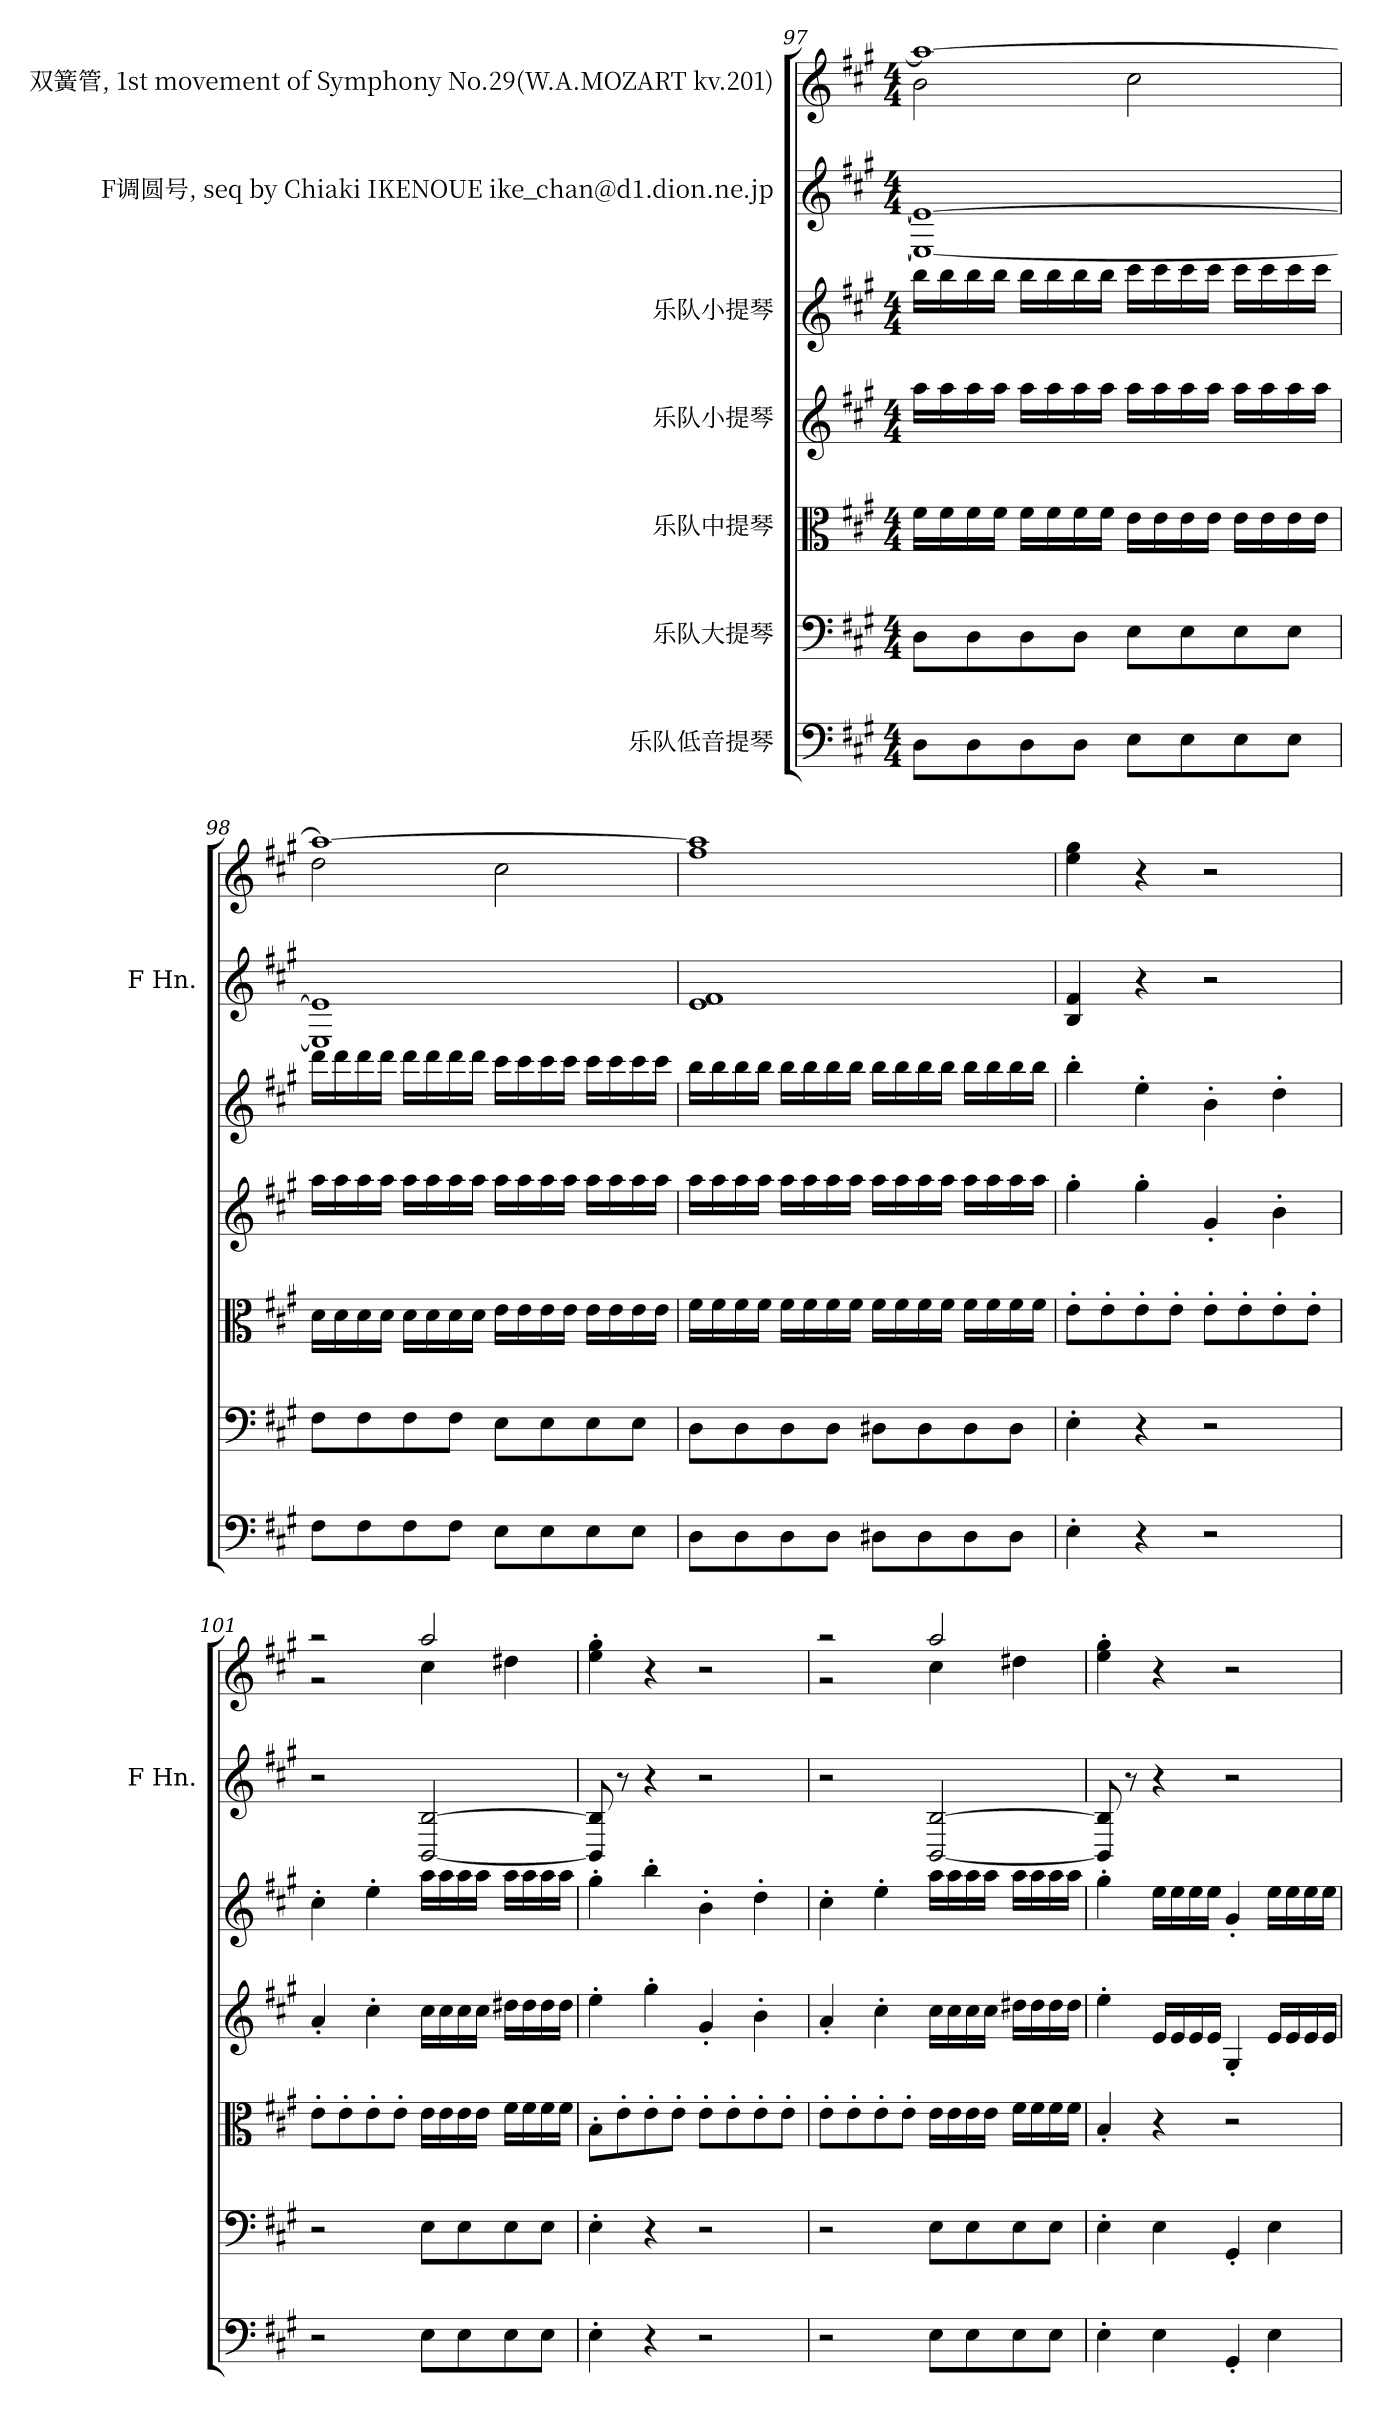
**kern	**kern	**kern	**kern	**kern	**kern	**kern
*part7	*part6	*part5	*part4	*part3	*part2	*part1
*staff7	*staff6	*staff5	*staff4	*staff3	*staff2	*staff1
*I"乐队低音提琴	*I"乐队大提琴	*I"乐队中提琴	*I"乐队小提琴	*I"乐队小提琴	*I"F调圆号, seq by Chiaki IKENOUE ike_chan@d1.dion.ne.jp	*I"双簧管, 1st movement of Symphony No.29(W.A.MOZART kv.201)
*	*	*	*	*	*I'F Hn.	*
!!LO:PB:g=z
*clefF4	*clefF4	*clefC3	*clefG2	*clefG2	*clefG2	*clefG2
*ITrd7c12	*	*	*	*	*ITrd4c7	*
*k[f#c#g#]	*k[f#c#g#]	*k[f#c#g#]	*k[f#c#g#]	*k[f#c#g#]	*k[f#c#]	*k[f#c#g#]
*M4/4	*M4/4	*M4/4	*M4/4	*M4/4	*M4/4	*M4/4
=97	=97	=97	=97	=97	=97	=97
*	*	*	*	*	*	*^
8DD\L	8D\L	16f#\LL	16aa\LL	16bb\LL	1AA_ 1A_	1aa_	2b\
.	.	16f#\	16aa\	16bb\	.	.	.
8DD\	8D\	16f#\	16aa\	16bb\	.	.	.
.	.	16f#\JJ	16aa\JJ	16bb\JJ	.	.	.
8DD\	8D\	16f#\LL	16aa\LL	16bb\LL	.	.	.
.	.	16f#\	16aa\	16bb\	.	.	.
8DD\J	8D\J	16f#\	16aa\	16bb\	.	.	.
.	.	16f#\JJ	16aa\JJ	16bb\JJ	.	.	.
8EE\L	8E\L	16e\LL	16aa\LL	16ccc#\LL	.	.	2cc#\
.	.	16e\	16aa\	16ccc#\	.	.	.
8EE\	8E\	16e\	16aa\	16ccc#\	.	.	.
.	.	16e\JJ	16aa\JJ	16ccc#\JJ	.	.	.
8EE\	8E\	16e\LL	16aa\LL	16ccc#\LL	.	.	.
.	.	16e\	16aa\	16ccc#\	.	.	.
8EE\J	8E\J	16e\	16aa\	16ccc#\	.	.	.
.	.	16e\JJ	16aa\JJ	16ccc#\JJ	.	.	.
!!LO:PB:g=z	!!
=98	=98	=98	=98	=98	=98	=98	=98
8FF#\L	8F#\L	16d\LL	16aa\LL	16ddd\LL	1AA] 1A]	1aa_	2dd\
.	.	16d\	16aa\	16ddd\	.	.	.
8FF#\	8F#\	16d\	16aa\	16ddd\	.	.	.
.	.	16d\JJ	16aa\JJ	16ddd\JJ	.	.	.
8FF#\	8F#\	16d\LL	16aa\LL	16ddd\LL	.	.	.
.	.	16d\	16aa\	16ddd\	.	.	.
8FF#\J	8F#\J	16d\	16aa\	16ddd\	.	.	.
.	.	16d\JJ	16aa\JJ	16ddd\JJ	.	.	.
8EE\L	8E\L	16e\LL	16aa\LL	16ccc#\LL	.	.	2cc#\
.	.	16e\	16aa\	16ccc#\	.	.	.
8EE\	8E\	16e\	16aa\	16ccc#\	.	.	.
.	.	16e\JJ	16aa\JJ	16ccc#\JJ	.	.	.
8EE\	8E\	16e\LL	16aa\LL	16ccc#\LL	.	.	.
.	.	16e\	16aa\	16ccc#\	.	.	.
8EE\J	8E\J	16e\	16aa\	16ccc#\	.	.	.
.	.	16e\JJ	16aa\JJ	16ccc#\JJ	.	.	.
!!LO:PB:g=z	!!
=99	=99	=99	=99	=99	=99	=99	=99
8DD\L	8D\L	16f#\LL	16aa\LL	16bb\LL	1A 1B	1aa]	1ff#
.	.	16f#\	16aa\	16bb\	.	.	.
8DD\	8D\	16f#\	16aa\	16bb\	.	.	.
.	.	16f#\JJ	16aa\JJ	16bb\JJ	.	.	.
8DD\	8D\	16f#\LL	16aa\LL	16bb\LL	.	.	.
.	.	16f#\	16aa\	16bb\	.	.	.
8DD\J	8D\J	16f#\	16aa\	16bb\	.	.	.
.	.	16f#\JJ	16aa\JJ	16bb\JJ	.	.	.
8DD#X\L	8D#X\L	16f#\LL	16aa\LL	16bb\LL	.	.	.
.	.	16f#\	16aa\	16bb\	.	.	.
8DD#\	8D#\	16f#\	16aa\	16bb\	.	.	.
.	.	16f#\JJ	16aa\JJ	16bb\JJ	.	.	.
8DD#\	8D#\	16f#\LL	16aa\LL	16bb\LL	.	.	.
.	.	16f#\	16aa\	16bb\	.	.	.
8DD#\J	8D#\J	16f#\	16aa\	16bb\	.	.	.
.	.	16f#\JJ	16aa\JJ	16bb\JJ	.	.	.
*	*	*	*	*	*	*v	*v
=100	=100	=100	=100	=100	=100	=100
4EE'\	4E'\	8e'\L	4gg#'\	4bb'\	4E/ 4B/	4ee\ 4gg#\
.	.	8e'\	.	.	.	.
4r	4r	8e'\	4gg#'\	4ee'\	4r	4r
.	.	8e'\J	.	.	.	.
2r	2r	8e'\L	4g#'/	4b'\	2r	2r
.	.	8e'\	.	.	.	.
.	.	8e'\	4b'\	4dd'\	.	.
.	.	8e'\J	.	.	.	.
!!LO:PB:g=z
=101	=101	=101	=101	=101	=101	=101
*	*	*	*	*	*	*^
2r	2r	8e'\L	4a'/	4cc#'\	2r	2r	2r
.	.	8e'\	.	.	.	.	.
.	.	8e'\	4cc#'\	4ee'\	.	.	.
.	.	8e'\J	.	.	.	.	.
8EE\L	8E\L	16e\LL	16cc#\LL	16aa\LL	[2EE/ [2E/	2aa/	4cc#\
.	.	16e\	16cc#\	16aa\	.	.	.
8EE\	8E\	16e\	16cc#\	16aa\	.	.	.
.	.	16e\JJ	16cc#\JJ	16aa\JJ	.	.	.
8EE\	8E\	16f#\LL	16dd#X\LL	16aa\LL	.	.	4dd#X\
.	.	16f#\	16dd#\	16aa\	.	.	.
8EE\J	8E\J	16f#\	16dd#\	16aa\	.	.	.
.	.	16f#\JJ	16dd#\JJ	16aa\JJ	.	.	.
*	*	*	*	*	*	*v	*v
=102	=102	=102	=102	=102	=102	=102
4EE'\	4E'\	8B'\L	4ee'\	4gg#'\	8EE/] 8E/]	4ee\' 4gg#\'
.	.	8e'\	.	.	8r	.
4r	4r	8e'\	4gg#'\	4bb'\	4r	4r
.	.	8e'\J	.	.	.	.
2r	2r	8e'\L	4g#'/	4b'\	2r	2r
.	.	8e'\	.	.	.	.
.	.	8e'\	4b'\	4dd'\	.	.
.	.	8e'\J	.	.	.	.
=103	=103	=103	=103	=103	=103	=103
*	*	*	*	*	*	*^
2r	2r	8e'\L	4a'/	4cc#'\	2r	2r	2r
.	.	8e'\	.	.	.	.	.
.	.	8e'\	4cc#'\	4ee'\	.	.	.
.	.	8e'\J	.	.	.	.	.
8EE\L	8E\L	16e\LL	16cc#\LL	16aa\LL	[2EE/ [2E/	2aa/	4cc#\
.	.	16e\	16cc#\	16aa\	.	.	.
8EE\	8E\	16e\	16cc#\	16aa\	.	.	.
.	.	16e\JJ	16cc#\JJ	16aa\JJ	.	.	.
8EE\	8E\	16f#\LL	16dd#X\LL	16aa\LL	.	.	4dd#X\
.	.	16f#\	16dd#\	16aa\	.	.	.
8EE\J	8E\J	16f#\	16dd#\	16aa\	.	.	.
.	.	16f#\JJ	16dd#\JJ	16aa\JJ	.	.	.
*	*	*	*	*	*	*v	*v
!!LO:PB:g=z
=104	=104	=104	=104	=104	=104	=104
4EE'\	4E'\	4B'/	4ee'\	4gg#'\	8EE/] 8E/]	4ee\' 4gg#\'
.	.	.	.	.	8r	.
4EE\	4E\	4r	16e/LL	16ee\LL	4r	4r
.	.	.	16e/	16ee\	.	.
.	.	.	16e/	16ee\	.	.
.	.	.	16e/JJ	16ee\JJ	.	.
4GGG#'/	4GG#'/	2r	4G#'/	4g#'/	2r	2r
4EE\	4E\	.	16e/LL	16ee\LL	.	.
.	.	.	16e/	16ee\	.	.
.	.	.	16e/	16ee\	.	.
.	.	.	16e/JJ	16ee\JJ	.	.
=	=	=	=	=	=	=
*-	*-	*-	*-	*-	*-	*-
